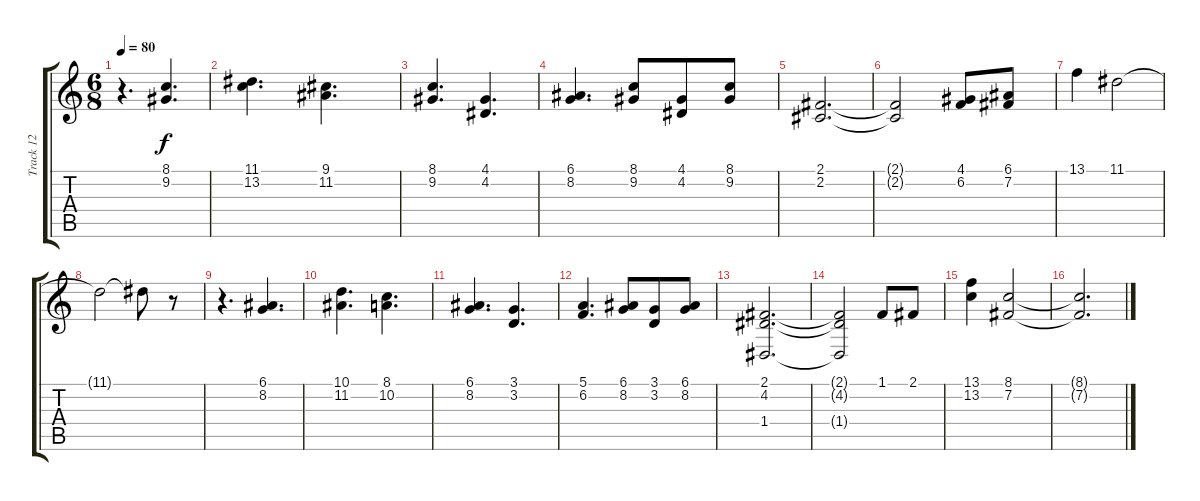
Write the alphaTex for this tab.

\track ("Track 12" "Track 12") {instrument frenchhorn}
\staff {score tabs}
\tuning (E4 B3 G3 D3 A2 E2) {hide}
\ts (6 8)
\tempo 80
\clef g2
\ks c
r.4{d dy f} (8.1 9.2).4{d} |
(11.1 13.2).4{d} (9.1 11.2).4{d} |
(8.1 9.2).4{d} (4.1 4.2).4{d} |
(6.1 8.2).4{d} (8.1 9.2).8 (4.1 4.2).8 (8.1 9.2).8 |
(2.1 2.2).2{d} |
(2.1{t} 2.2{t}).2 (4.1 6.2).8 (6.1 7.2).8 |
13.1.4 11.1.2 |
11.1{t}.2 11.1{t}.8 r.8 |
r.4{d} (6.1 8.2).4{d} |
(10.1 11.2).4{d} (8.1 10.2).4{d} |
(6.1 8.2).4{d} (3.1 3.2).4{d} |
(5.1 6.2).4{d} (6.1 8.2).8 (3.1 3.2).8 (6.1 8.2).8 |
(2.1 4.2 1.4).2{d} |
(2.1{t} 4.2{t} 1.4{t}).2 1.1.8 2.1.8 |
(13.1 13.2).4 (8.1 7.2).2 |
(8.1{t} 7.2{t}).2{d volume 6}
